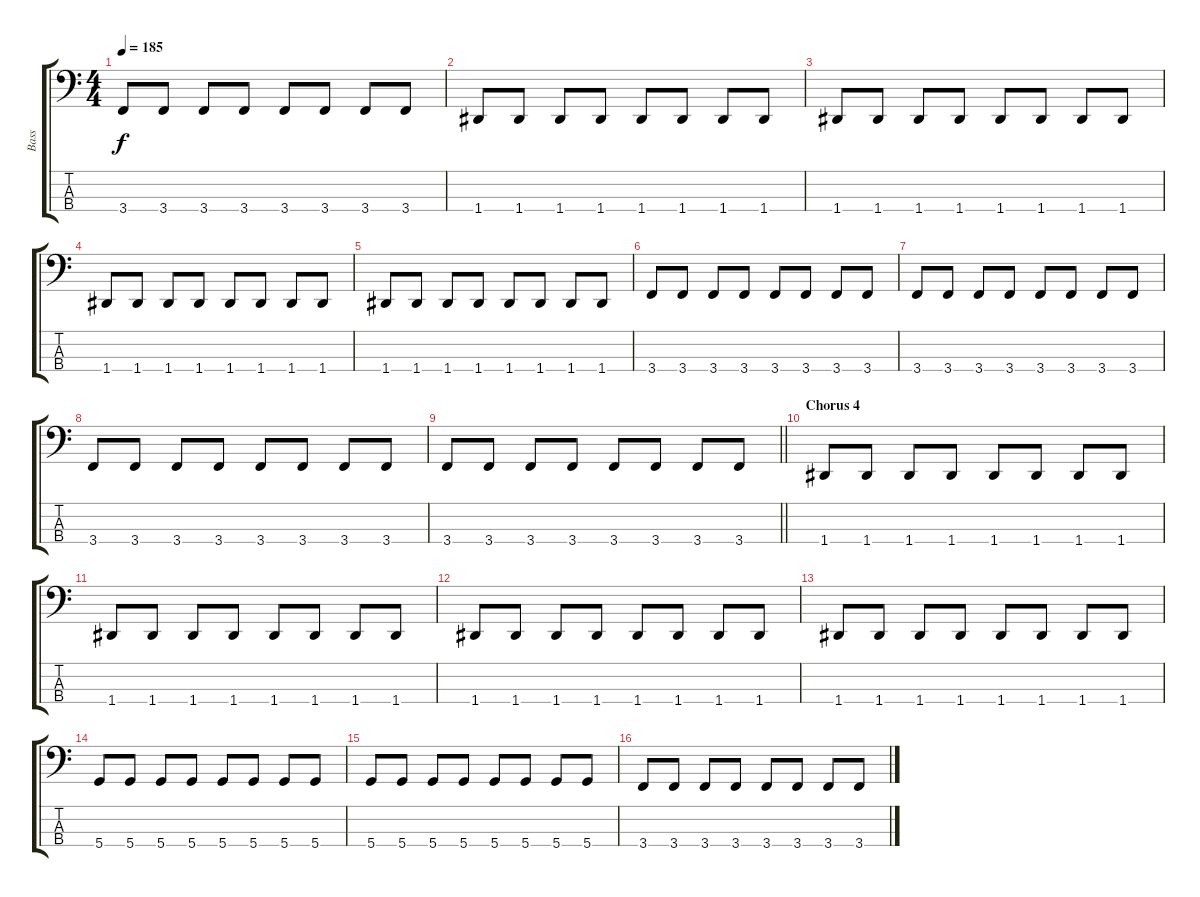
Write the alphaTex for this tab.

\track ("Bass" "Bass") {instrument electricbasspick}
\staff {score tabs}
\tuning (F2 C2 G1 D1) {hide}
\ts (4 4)
\tempo 185
\clef f4
\ks c
3.4.8{dy f} 3.4.8 3.4.8 3.4.8 3.4.8 3.4.8 3.4.8 3.4.8 |
1.4.8 1.4.8 1.4.8 1.4.8 1.4.8 1.4.8 1.4.8 1.4.8 |
1.4.8 1.4.8 1.4.8 1.4.8 1.4.8 1.4.8 1.4.8 1.4.8 |
1.4.8 1.4.8 1.4.8 1.4.8 1.4.8 1.4.8 1.4.8 1.4.8 |
1.4.8 1.4.8 1.4.8 1.4.8 1.4.8 1.4.8 1.4.8 1.4.8 |
3.4.8 3.4.8 3.4.8 3.4.8 3.4.8 3.4.8 3.4.8 3.4.8 |
3.4.8 3.4.8 3.4.8 3.4.8 3.4.8 3.4.8 3.4.8 3.4.8 |
3.4.8 3.4.8 3.4.8 3.4.8 3.4.8 3.4.8 3.4.8 3.4.8 |
\barLineRight lightlight
3.4.8 3.4.8 3.4.8 3.4.8 3.4.8 3.4.8 3.4.8 3.4.8 |
\section ("" "Chorus 4")
1.4.8 1.4.8 1.4.8 1.4.8 1.4.8 1.4.8 1.4.8 1.4.8 |
1.4.8 1.4.8 1.4.8 1.4.8 1.4.8 1.4.8 1.4.8 1.4.8 |
1.4.8 1.4.8 1.4.8 1.4.8 1.4.8 1.4.8 1.4.8 1.4.8 |
1.4.8 1.4.8 1.4.8 1.4.8 1.4.8 1.4.8 1.4.8 1.4.8 |
5.4.8 5.4.8 5.4.8 5.4.8 5.4.8 5.4.8 5.4.8 5.4.8 |
5.4.8 5.4.8 5.4.8 5.4.8 5.4.8 5.4.8 5.4.8 5.4.8 |
3.4.8 3.4.8 3.4.8 3.4.8 3.4.8 3.4.8 3.4.8 3.4.8
